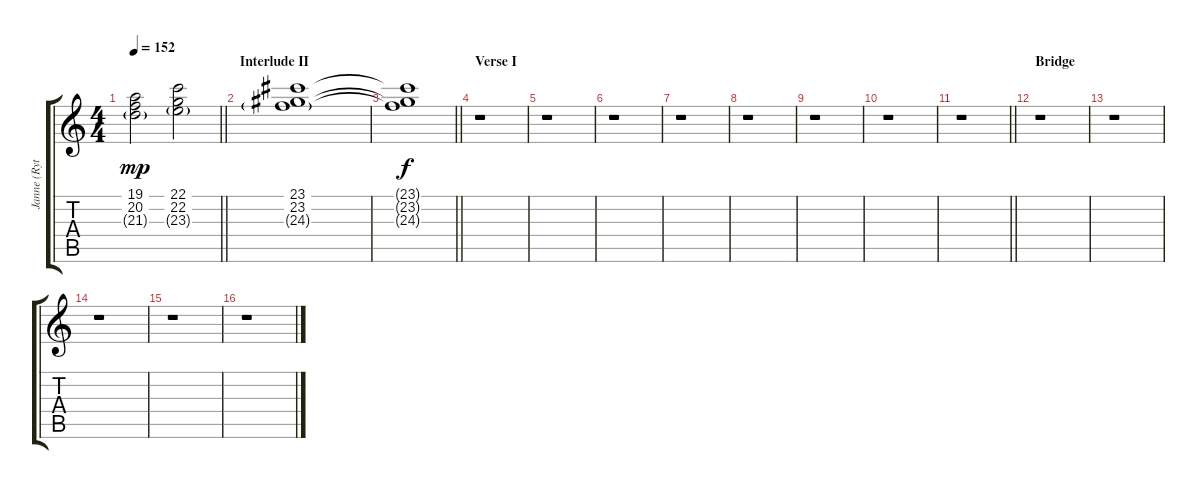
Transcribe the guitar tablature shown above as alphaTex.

\track ("Janne (Rythm II)" "Janne (Ryt") {instrument choiraahs}
\staff {score tabs}
\tuning (D4 A3 F3 C3 G2 C2) {hide}
\ts (4 4)
\tempo 152
\clef g2
\barLineRight lightlight
\ks c
(19.1 20.2 21.3{g}).2{dy mp} (22.1 22.2 23.3{g}).2 |
\section ("" "Interlude II")
(23.1 23.2 24.3{g}).1 |
\barLineRight lightlight
(23.1{t} 23.2{t} 24.3{t}).1{dy f} |
\section ("" "Verse I")
r.1 |
r.1 |
r.1 |
r.1 |
r.1 |
r.1 |
r.1 |
\barLineRight lightlight
r.1 |
\section ("" "Bridge")
r.1 |
r.1 |
r.1 |
r.1 |
r.1
